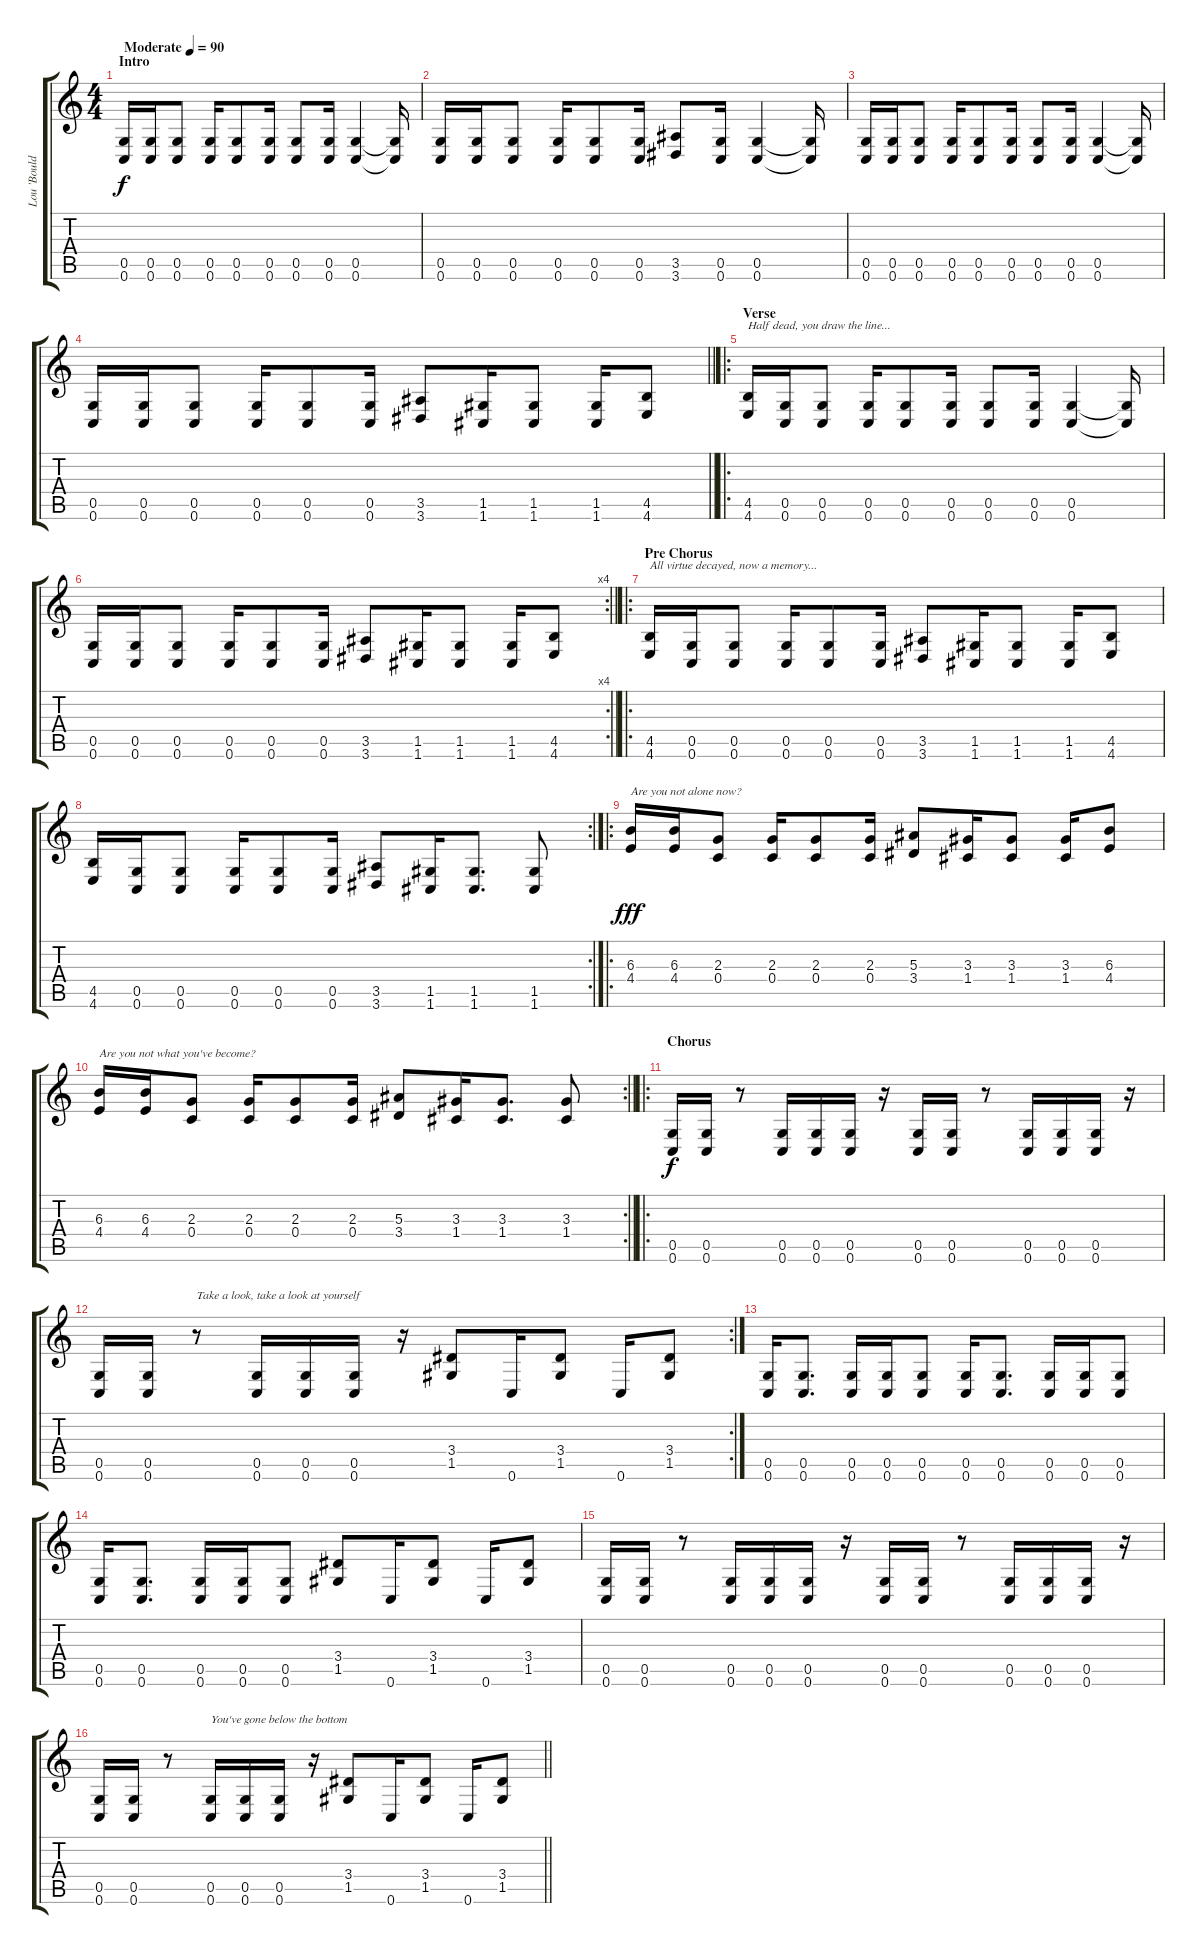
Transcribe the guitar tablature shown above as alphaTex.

\track ("Lou 'Boulder' Richards" "Lou 'Bould") {instrument distortionguitar}
\staff {score tabs}
\tuning (D4 A3 F3 C3 G2 C2) {hide}
\ts (4 4)
\section ("" "Intro")
\tempo (90 "Moderate")
\clef g2
\ks c
(0.5 0.6).16{dy f instrument distortionguitar} (0.5 0.6).16 (0.5 0.6).8 (0.5 0.6).16 (0.5 0.6).8 (0.5 0.6).16 (0.5 0.6).8 (0.5 0.6).16 (0.5 0.6).4 (0.5{t} 0.6{t}).16 |
(0.5 0.6).16 (0.5 0.6).16 (0.5 0.6).8 (0.5 0.6).16 (0.5 0.6).8 (0.5 0.6).16 (3.5 3.6).8 (0.5 0.6).16 (0.5 0.6).4 (0.5{t} 0.6{t}).16 |
(0.5 0.6).16 (0.5 0.6).16 (0.5 0.6).8 (0.5 0.6).16 (0.5 0.6).8 (0.5 0.6).16 (0.5 0.6).8 (0.5 0.6).16 (0.5 0.6).4 (0.5{t} 0.6{t}).16 |
\barLineRight lightlight
(0.5 0.6).16 (0.5 0.6).16 (0.5 0.6).8 (0.5 0.6).16 (0.5 0.6).8 (0.5 0.6).16 (3.5 3.6).8 (1.5 1.6).16 (1.5 1.6).8 (1.5 1.6).16 (4.5 4.6).8 |
\ro
\section ("" "Verse")
(4.5 4.6).16{txt "Half dead, you draw the line..."} (0.5 0.6).16 (0.5 0.6).8 (0.5 0.6).16 (0.5 0.6).8 (0.5 0.6).16 (0.5 0.6).8 (0.5 0.6).16 (0.5 0.6).4 (0.5{t} 0.6{t}).16 |
\rc 4
\barLineRight lightlight
(0.5 0.6).16 (0.5 0.6).16 (0.5 0.6).8 (0.5 0.6).16 (0.5 0.6).8 (0.5 0.6).16 (3.5 3.6).8 (1.5 1.6).16 (1.5 1.6).8 (1.5 1.6).16 (4.5 4.6).8 |
\ro
\section ("" "Pre Chorus")
(4.5 4.6).16{txt "All virtue decayed, now a memory..."} (0.5 0.6).16 (0.5 0.6).8 (0.5 0.6).16 (0.5 0.6).8 (0.5 0.6).16 (3.5 3.6).8 (1.5 1.6).16 (1.5 1.6).8 (1.5 1.6).16 (4.5 4.6).8 |
\rc 2
(4.5 4.6).16 (0.5 0.6).16 (0.5 0.6).8 (0.5 0.6).16 (0.5 0.6).8 (0.5 0.6).16 (3.5 3.6).8 (1.5 1.6).16 (1.5 1.6).8{d} (1.5 1.6).8 |
\ro
(6.3 4.4).16{txt "Are you not alone now?" dy fff} (6.3 4.4).16 (2.3 0.4).8 (2.3 0.4).16 (2.3 0.4).8 (2.3 0.4).16 (5.3 3.4).8 (3.3 1.4).16 (3.3 1.4).8 (3.3 1.4).16 (6.3 4.4).8 |
\rc 2
\barLineRight lightlight
(6.3 4.4).16{txt "Are you not what you've become?"} (6.3 4.4).16 (2.3 0.4).8 (2.3 0.4).16 (2.3 0.4).8 (2.3 0.4).16 (5.3 3.4).8 (3.3 1.4).16 (3.3 1.4).8{d} (3.3 1.4).8 |
\ro
\section ("" "Chorus")
(0.5 0.6).16{dy f} (0.5 0.6).16 r.8 (0.5 0.6).16 (0.5 0.6).16 (0.5 0.6).16 r.16 (0.5 0.6).16 (0.5 0.6).16 r.8 (0.5 0.6).16 (0.5 0.6).16 (0.5 0.6).16 r.16 |
\rc 2
(0.5 0.6).16 (0.5 0.6).16 r.8{txt "Take a look, take a look at yourself"} (0.5 0.6).16 (0.5 0.6).16 (0.5 0.6).16 r.16 (3.4 1.5).8 0.6.16 (3.4 1.5).8 0.6.16 (3.4 1.5).8 |
(0.5 0.6).16 (0.5 0.6).8{d} (0.5 0.6).16 (0.5 0.6).16 (0.5 0.6).8 (0.5 0.6).16 (0.5 0.6).8{d} (0.5 0.6).16 (0.5 0.6).16 (0.5 0.6).8 |
(0.5 0.6).16 (0.5 0.6).8{d} (0.5 0.6).16 (0.5 0.6).16 (0.5 0.6).8 (3.4 1.5).8 0.6.16 (3.4 1.5).8 0.6.16 (3.4 1.5).8 |
(0.5 0.6).16 (0.5 0.6).16 r.8 (0.5 0.6).16 (0.5 0.6).16 (0.5 0.6).16 r.16 (0.5 0.6).16 (0.5 0.6).16 r.8 (0.5 0.6).16 (0.5 0.6).16 (0.5 0.6).16 r.16 |
\barLineRight lightlight
(0.5 0.6).16 (0.5 0.6).16 r.8 (0.5 0.6).16{txt "You've gone below the bottom"} (0.5 0.6).16 (0.5 0.6).16 r.16 (3.4 1.5).8 0.6.16 (3.4 1.5).8 0.6.16 (3.4 1.5).8
